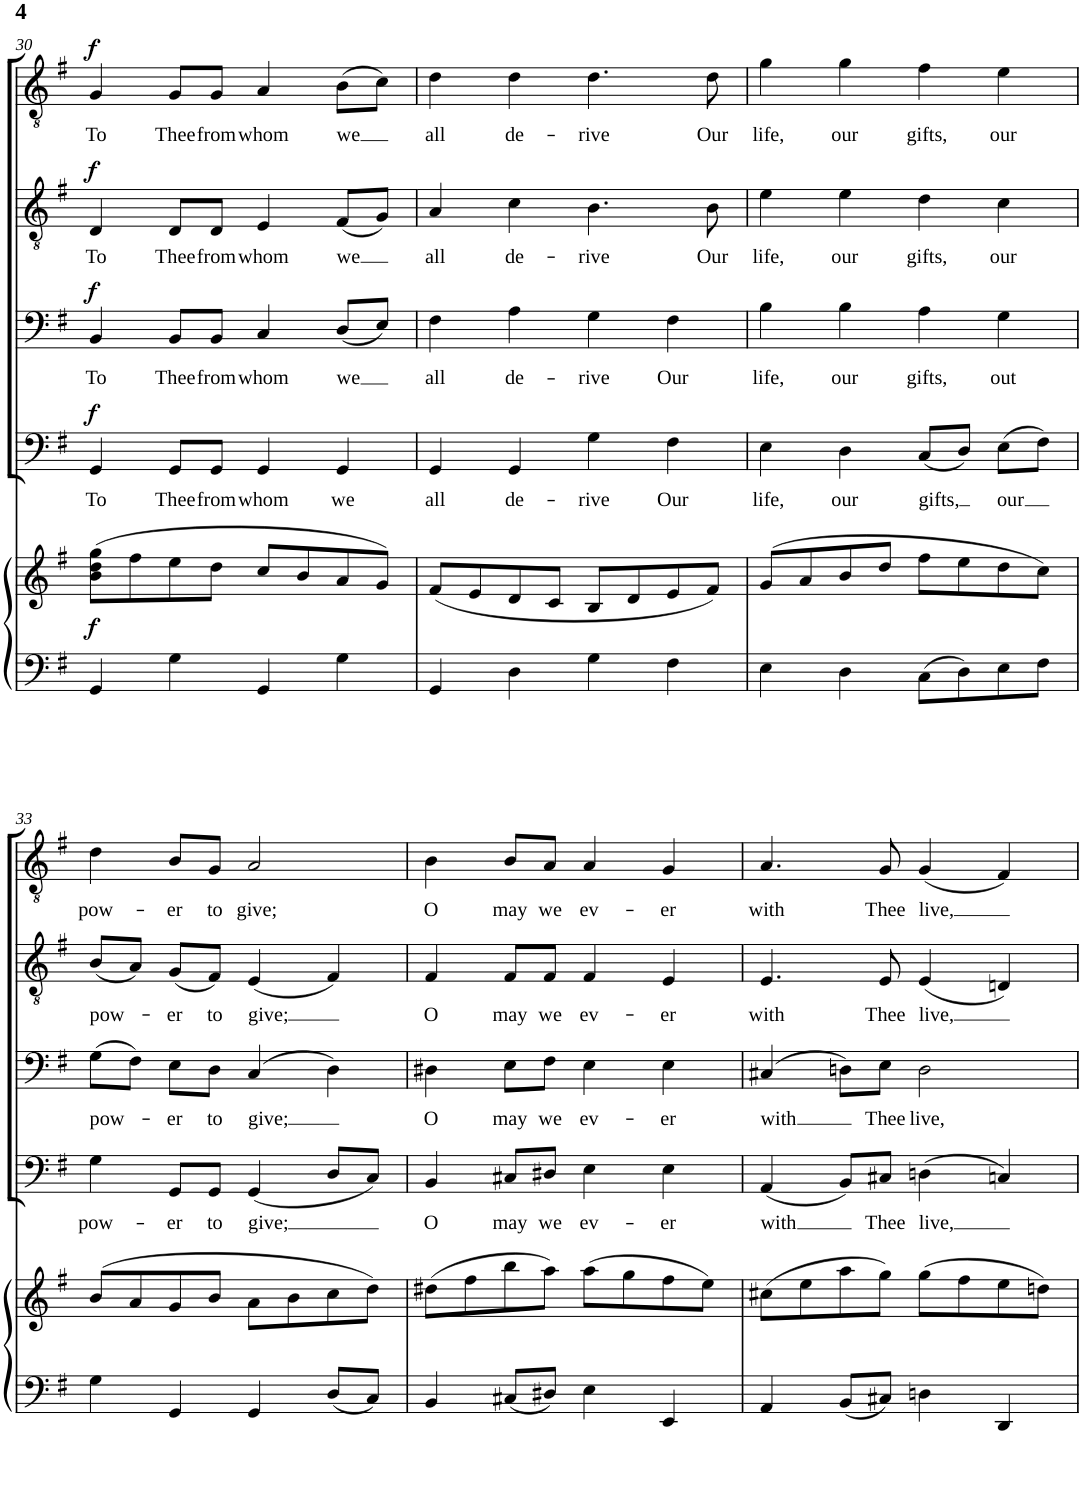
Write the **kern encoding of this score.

**kern	**kern	**dynam	**kern	**text	**dynam	**kern	**text	**dynam	**kern	**text	**dynam	**kern	**text	**dynam
*part5	*part5	*part5	*part4	*part4	*part4	*part3	*part3	*part3	*part2	*part2	*part2	*part1	*part1	*part1
*staff6	*staff5	*staff5/6	*staff4	*staff4	*staff4	*staff3	*staff3	*staff3	*staff2	*staff2	*staff2	*staff1	*staff1	*staff1
*I"*	*	*	*I"Voice	*	*	*I"Voice	*	*	*I"Voice	*	*	*I"Voice	*	*
*	*	*	*I'V	*	*	*I'V	*	*	*I'V	*	*	*I'V	*	*
!!LO:PB:g=z
*clefF4	*clefG2	*	*clefF4	*	*	*clefF4	*	*	*clefGv2	*	*	*clefGv2	*	*
*k[f#]	*k[f#]	*	*k[f#]	*	*	*k[f#]	*	*	*k[f#]	*	*	*k[f#]	*	*
*M4/4	*M4/4	*	*M4/4	*	*	*M4/4	*	*	*M4/4	*	*	*M4/4	*	*
*met(c)	*met(c)	*	*met(c)	*	*	*met(c)	*	*	*met(c)	*	*	*met(c)	*	*
=30	=30	=30	=30	=30	=30	=30	=30	=30	=30	=30	=30	=30	=30	=30
!	!	!LO:DY:b	!	!LO:LY:b	!LO:DY:a	!	!LO:LY:b	!LO:DY:a	!	!LO:LY:b	!LO:DY:a	!	!LO:LY:b	!LO:DY:a
4GG/	(>8b\ 8dd\ 8gg\L	f	4GG/	To	f	4BB/	To	f	4D/	To	f	4G/	To	f
.	8ff#\	.	.	.	.	.	.	.	.	.	.	.	.	.
!	!	!	!	!LO:LY:b	!	!	!LO:LY:b	!	!	!LO:LY:b	!	!	!LO:LY:b	!
4G\	8ee\	.	8GG/L	Thee	.	8BB/L	Thee	.	8D/L	Thee	.	8G/L	Thee	.
!	!	!	!	!LO:LY:b	!	!	!LO:LY:b	!	!	!LO:LY:b	!	!	!LO:LY:b	!
.	8dd\J	.	8GG/J	from	.	8BB/J	from	.	8D/J	from	.	8G/J	from	.
!	!	!	!	!LO:LY:b	!	!	!LO:LY:b	!	!	!LO:LY:b	!	!	!LO:LY:b	!
4GG/	8cc/L	.	4GG/	whom	.	4C/	whom	.	4E/	whom	.	4A/	whom	.
.	8b/	.	.	.	.	.	.	.	.	.	.	.	.	.
!	!	!	!	!LO:LY:b	!	!	!LO:LY:b	!	!	!LO:LY:b	!	!	!LO:LY:b	!
4G\	8a/	.	4GG/	we	.	(8D/L	we	.	(8F#/L	we	.	(8B\L	we	.
.	8g/J)	.	.	.	.	8E/J)	.	.	8G/J)	.	.	8c\J)	.	.
=31	=31	=31	=31	=31	=31	=31	=31	=31	=31	=31	=31	=31	=31	=31
!	!	!	!	!LO:LY:b	!	!	!LO:LY:b	!	!	!LO:LY:b	!	!	!LO:LY:b	!
4GG/	(<8f#/L	.	4GG/	all	.	4F#\	all	.	4A/	all	.	4d\	all	.
.	8e/	.	.	.	.	.	.	.	.	.	.	.	.	.
!	!	!	!	!LO:LY:b	!	!	!LO:LY:b	!	!	!LO:LY:b	!	!	!LO:LY:b	!
4D\	8d/	.	4GG/	de-	.	4A\	de-	.	4c\	de-	.	4d\	de-	.
.	8c/J	.	.	.	.	.	.	.	.	.	.	.	.	.
!	!	!	!	!LO:LY:b	!	!	!LO:LY:b	!	!	!LO:LY:b	!	!	!LO:LY:b	!
4G\	8B/L	.	4G\	-rive	.	4G\	-rive	.	4.B\	-rive	.	4.d\	-rive	.
.	8d/	.	.	.	.	.	.	.	.	.	.	.	.	.
!	!	!	!	!LO:LY:b	!	!	!LO:LY:b	!	!	!	!	!	!	!
4F#\	8e/	.	4F#\	Our	.	4F#\	Our	.	.	.	.	.	.	.
!	!	!	!	!	!	!	!	!	!	!LO:LY:b	!	!	!LO:LY:b	!
.	8f#/J)	.	.	.	.	.	.	.	8B\	Our	.	8d\	Our	.
=32	=32	=32	=32	=32	=32	=32	=32	=32	=32	=32	=32	=32	=32	=32
!	!	!	!	!LO:LY:b	!	!	!LO:LY:b	!	!	!LO:LY:b	!	!	!LO:LY:b	!
4E\	(>8g/L	.	4E\	life,	.	4B\	life,	.	4e\	life,	.	4g\	life,	.
.	8a/	.	.	.	.	.	.	.	.	.	.	.	.	.
!	!	!	!	!LO:LY:b	!	!	!LO:LY:b	!	!	!LO:LY:b	!	!	!LO:LY:b	!
4D\	8b/	.	4D\	our	.	4B\	our	.	4e\	our	.	4g\	our	.
.	8dd/J	.	.	.	.	.	.	.	.	.	.	.	.	.
!	!	!	!	!LO:LY:b	!	!	!LO:LY:b	!	!	!LO:LY:b	!	!	!LO:LY:b	!
8C\L	8ff#\L	.	(8C/L	gifts,	.	4A\	gifts,	.	4d\	gifts,	.	4f#\	gifts,	.
8D\	8ee\	.	8D/J)	.	.	.	.	.	.	.	.	.	.	.
!	!	!	!	!LO:LY:b	!	!	!LO:LY:b	!	!	!LO:LY:b	!	!	!LO:LY:b	!
8E\	8dd\	.	(8E\L	our	.	4G\	out	.	4c\	our	.	4e\	our	.
8F#\J	8cc\J)	.	8F#\J)	.	.	.	.	.	.	.	.	.	.	.
!!LO:LB:g=z
=33	=33	=33	=33	=33	=33	=33	=33	=33	=33	=33	=33	=33	=33	=33
!	!	!	!	!LO:LY:b	!	!	!LO:LY:b	!	!	!LO:LY:b	!	!	!LO:LY:b	!
4G\	(>8b/L	.	4G\	pow-	.	(>8G\L	pow-	.	(8B/L	pow-	.	4d\	pow-	.
.	8a/	.	.	.	.	8F#\J)	.	.	8A/J)	.	.	.	.	.
!	!	!	!	!LO:LY:b	!	!	!LO:LY:b	!	!	!LO:LY:b	!	!	!LO:LY:b	!
4GG/	8g/	.	8GG/L	-er	.	8E\L	-er	.	(8G/L	-er	.	8B/L	-er	.
!	!	!	!	!LO:LY:b	!	!	!LO:LY:b	!	!	!LO:LY:b	!	!	!LO:LY:b	!
.	8b/J	.	8GG/J	to	.	8D\J	to	.	8F#/J)	to	.	8G/J	to	.
!	!	!	!	!LO:LY:b	!	!	!LO:LY:b	!	!	!LO:LY:b	!	!	!LO:LY:b	!
4GG/	8a\L	.	(4GG/	give;	.	(>4C/	give;	.	(4E/	give;	.	2A/	give;	.
.	8b\	.	.	.	.	.	.	.	.	.	.	.	.	.
8D/L	8cc\	.	8D/L	.	.	4D\)	.	.	4F#/)	.	.	.	.	.
8C/J	8dd\J)	.	8C/J)	.	.	.	.	.	.	.	.	.	.	.
=34	=34	=34	=34	=34	=34	=34	=34	=34	=34	=34	=34	=34	=34	=34
!	!	!	!	!LO:LY:b	!	!	!LO:LY:b	!	!	!LO:LY:b	!	!	!LO:LY:b	!
4BB/	(>8dd#X\L	.	4BB/	O	.	4D#X\	O	.	4F#/	O	.	4B\	O	.
.	8ff#\	.	.	.	.	.	.	.	.	.	.	.	.	.
!	!	!	!	!LO:LY:b	!	!	!LO:LY:b	!	!	!LO:LY:b	!	!	!LO:LY:b	!
8C#X/L	8bb\	.	8C#X/L	may	.	8E\L	may	.	8F#/L	may	.	8B/L	may	.
!	!	!	!	!LO:LY:b	!	!	!LO:LY:b	!	!	!LO:LY:b	!	!	!LO:LY:b	!
8D#X/J	8aa\J)	.	8D#X/J	we	.	8F#\J	we	.	8F#/J	we	.	8A/J	we	.
!	!	!	!	!LO:LY:b	!	!	!LO:LY:b	!	!	!LO:LY:b	!	!	!LO:LY:b	!
4E\	(>8aa\L	.	4E\	ev-	.	4E\	ev-	.	4F#/	ev-	.	4A/	ev-	.
.	8gg\	.	.	.	.	.	.	.	.	.	.	.	.	.
!	!	!	!	!LO:LY:b	!	!	!LO:LY:b	!	!	!LO:LY:b	!	!	!LO:LY:b	!
4EE/	8ff#\	.	4E\	-er	.	4E\	-er	.	4E/	-er	.	4G/	-er	.
.	8ee\J)	.	.	.	.	.	.	.	.	.	.	.	.	.
=35	=35	=35	=35	=35	=35	=35	=35	=35	=35	=35	=35	=35	=35	=35
!	!	!	!	!LO:LY:b	!	!	!LO:LY:b	!	!	!LO:LY:b	!	!	!LO:LY:b	!
4AA/	(>8cc#X\L	.	(4AA/	with	.	(>4C#X/	with	.	4.E/	with	.	4.A/	with	.
.	8ee\	.	.	.	.	.	.	.	.	.	.	.	.	.
8BB/L	8aa\	.	8BB/L)	.	.	8Dn\L)	.	.	.	.	.	.	.	.
!	!	!	!	!LO:LY:b	!	!	!LO:LY:b	!	!	!LO:LY:b	!	!	!LO:LY:b	!
8C#X/J	8gg\J)	.	8C#X/J	Thee	.	8E\J	Thee	.	8E/	Thee	.	8G/	Thee	.
!	!	!	!	!LO:LY:b	!	!	!LO:LY:b	!	!	!LO:LY:b	!	!	!LO:LY:b	!
4Dn\	(>8gg\L	.	(4Dn\	live,	.	2D\	live,	.	(4E/	live,	.	(4G/	live,	.
.	8ff#\	.	.	.	.	.	.	.	.	.	.	.	.	.
4DD/	8ee\	.	4Cn/)	.	.	.	.	.	4Dn/)	.	.	4F#/)	.	.
.	8ddn\J)	.	.	.	.	.	.	.	.	.	.	.	.	.
=	=	=	=	=	=	=	=	=	=	=	=	=	=	=
*-	*-	*-	*-	*-	*-	*-	*-	*-	*-	*-	*-	*-	*-	*-
